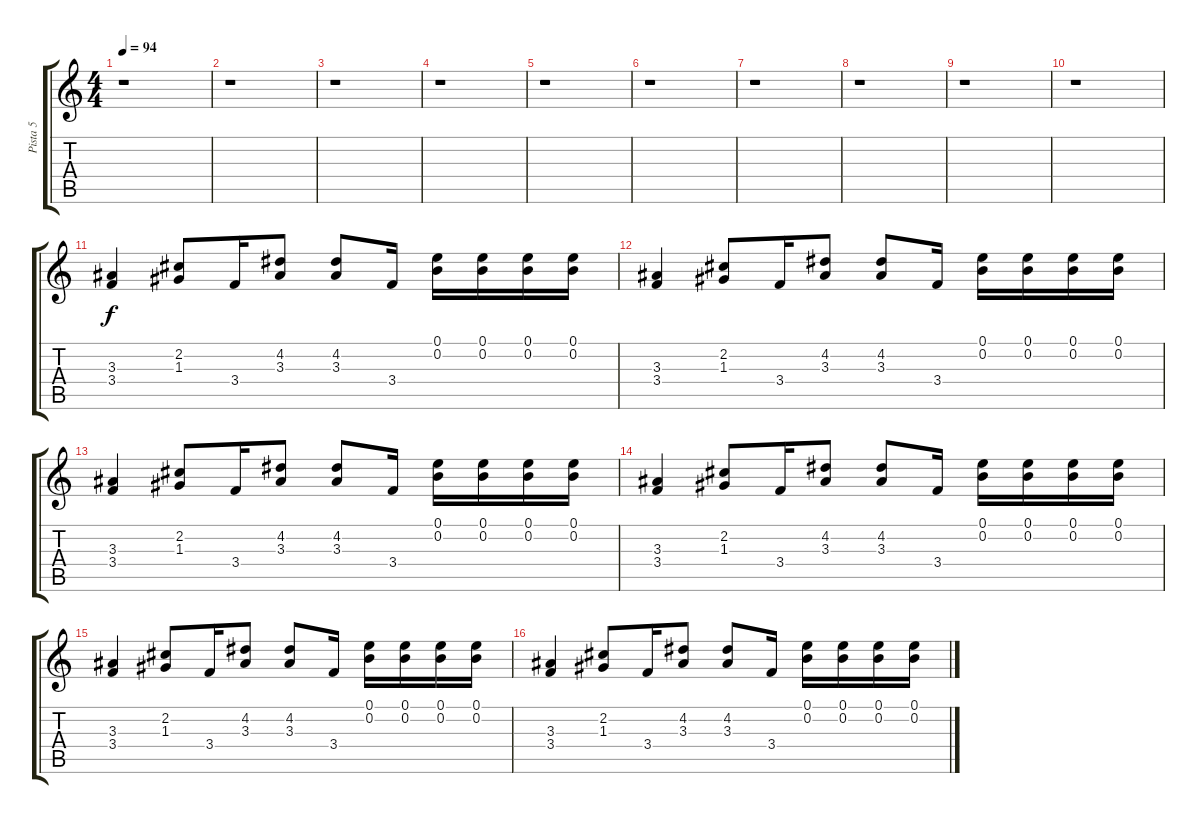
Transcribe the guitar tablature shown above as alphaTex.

\track ("Pista 5" "Pista 5") {instrument overdrivenguitar}
\staff {score tabs}
\tuning (E4 B3 G3 D3 A2 E2) {hide}
\ts (4 4)
\tempo 94
\clef g2
\ks c
r.1{dy f} |
r.1 |
r.1 |
r.1 |
r.1 |
r.1 |
r.1 |
r.1 |
r.1 |
r.1 |
(3.3 3.4).4 (2.2 1.3).8 3.4.16 (4.2 3.3).8 (4.2 3.3).8 3.4.16 (0.1 0.2).16 (0.1 0.2).16 (0.1 0.2).16 (0.1 0.2).16 |
(3.3 3.4).4 (2.2 1.3).8 3.4.16 (4.2 3.3).8 (4.2 3.3).8 3.4.16 (0.1 0.2).16 (0.1 0.2).16 (0.1 0.2).16 (0.1 0.2).16 |
(3.3 3.4).4 (2.2 1.3).8 3.4.16 (4.2 3.3).8 (4.2 3.3).8 3.4.16 (0.1 0.2).16 (0.1 0.2).16 (0.1 0.2).16 (0.1 0.2).16 |
(3.3 3.4).4 (2.2 1.3).8 3.4.16 (4.2 3.3).8 (4.2 3.3).8 3.4.16 (0.1 0.2).16 (0.1 0.2).16 (0.1 0.2).16 (0.1 0.2).16 |
(3.3 3.4).4 (2.2 1.3).8 3.4.16 (4.2 3.3).8 (4.2 3.3).8 3.4.16 (0.1 0.2).16 (0.1 0.2).16 (0.1 0.2).16 (0.1 0.2).16 |
(3.3 3.4).4 (2.2 1.3).8 3.4.16 (4.2 3.3).8 (4.2 3.3).8 3.4.16 (0.1 0.2).16 (0.1 0.2).16 (0.1 0.2).16 (0.1 0.2).16
